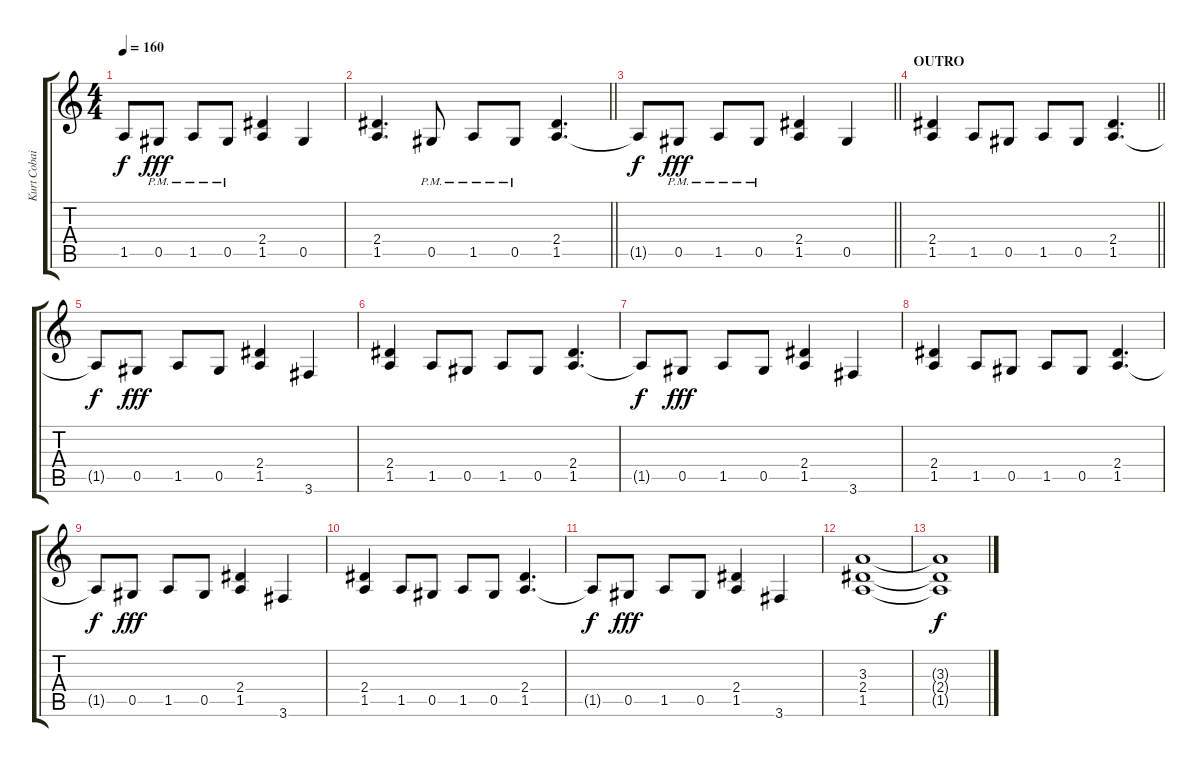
\track ("Kurt Cobain" "Kurt Cobai") {instrument distortionguitar}
\staff {score tabs}
\tuning (Eb4 Bb3 Gb3 Db3 Ab2 Eb2) {hide}
\ts (4 4)
\tempo 160
\clef g2
\ks c
1.5{t}.8{dy f} 0.5{pm}.8{dy fff} 1.5{pm}.8 0.5{pm}.8 (2.4 1.5).4 0.5.4 |
\barLineRight lightlight
(2.4 1.5).4{d} 0.5{pm}.8 1.5{pm}.8 0.5{pm}.8 (2.4 1.5).4{d} |
\barLineRight lightlight
1.5{t}.8{dy f} 0.5{pm}.8{dy fff} 1.5{pm}.8 0.5{pm}.8 (2.4 1.5).4 0.5.4 |
\section ("" "OUTRO")
\barLineRight lightlight
(2.4 1.5).4 1.5.8 0.5.8 1.5.8 0.5.8 (2.4 1.5).4{d} |
1.5{t}.8{dy f} 0.5.8{dy fff} 1.5.8 0.5.8 (2.4 1.5).4 3.6.4 |
(2.4 1.5).4 1.5.8 0.5.8 1.5.8 0.5.8 (2.4 1.5).4{d} |
1.5{t}.8{dy f} 0.5.8{dy fff} 1.5.8 0.5.8 (2.4 1.5).4 3.6.4 |
(2.4 1.5).4 1.5.8 0.5.8 1.5.8 0.5.8 (2.4 1.5).4{d} |
1.5{t}.8{dy f} 0.5.8{dy fff} 1.5.8 0.5.8 (2.4 1.5).4 3.6.4 |
(2.4 1.5).4 1.5.8 0.5.8 1.5.8 0.5.8 (2.4 1.5).4{d} |
1.5{t}.8{dy f} 0.5.8{dy fff} 1.5.8 0.5.8 (2.4 1.5).4 3.6.4 |
(3.3 2.4 1.5).1 |
(3.3{t} 2.4{t} 1.5{t}).1{dy f}
